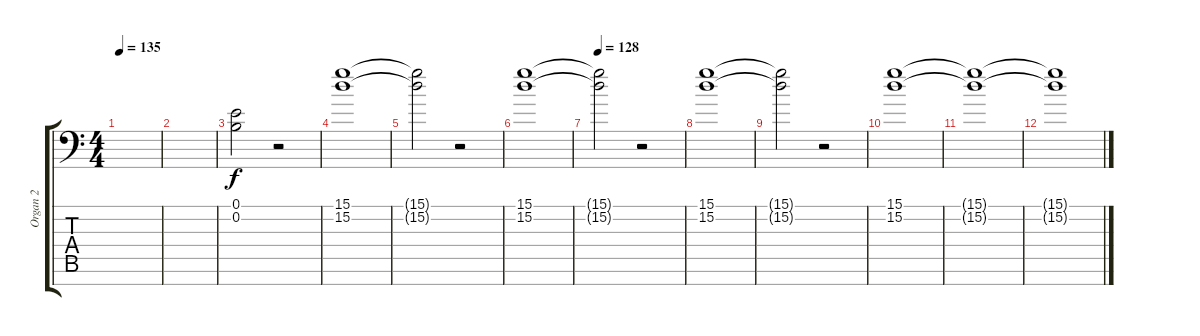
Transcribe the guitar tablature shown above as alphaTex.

\track ("Organ 2" "Organ 2") {instrument churchorgan}
\staff {score tabs}
\tuning (E4 B3 G3 D3 A2 E2 C-1) {hide}
\ts (4 4)
\tempo 135
\clef f4
\ks c
|
|
(0.1 0.2).2{volume 0} r.2 |
(15.1 15.2).1{volume 6} |
(15.1{t} 15.2{t}).2{volume 0} r.2 |
(15.1 15.2).1{volume 6} |
\tempo 128
(15.1{t} 15.2{t}).2{volume 0} r.2 |
(15.1 15.2).1{volume 6} |
(15.1{t} 15.2{t}).2{volume 0} r.2 |
(15.1 15.2).1{volume 6} |
(15.1{t} 15.2{t}).1{dy f volume 0} |
(15.1{t} 15.2{t}).1
